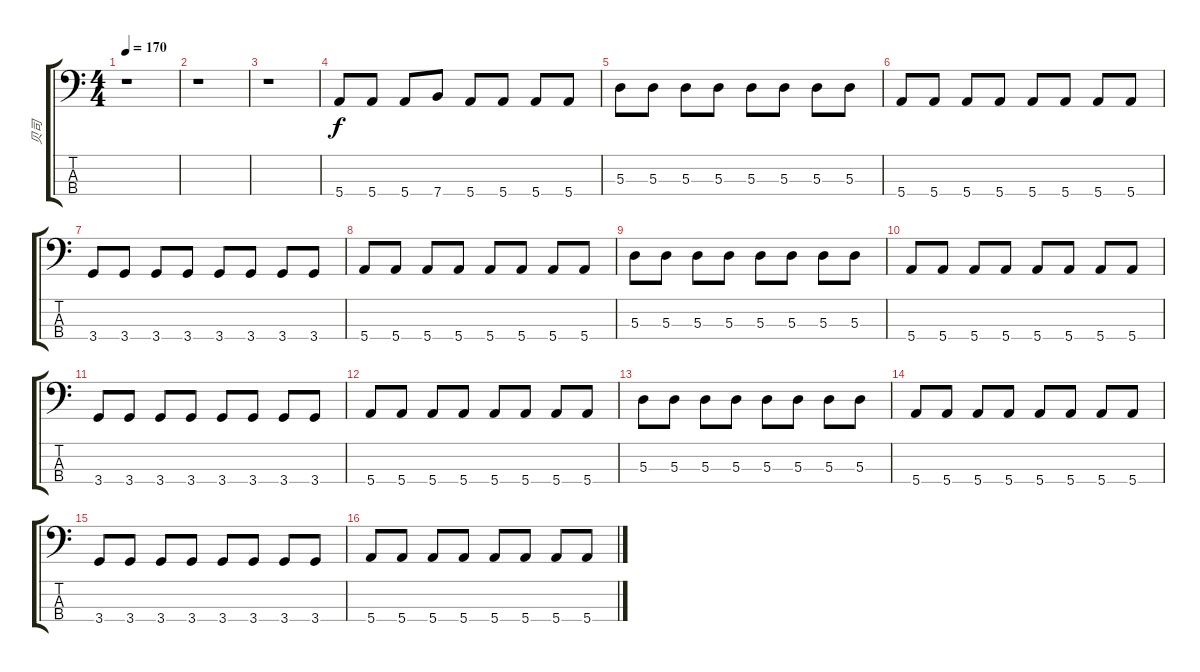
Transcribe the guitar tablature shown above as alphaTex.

\track ("贝司" "贝司") {instrument electricbassfinger}
\staff {score tabs}
\tuning (G2 D2 A1 E1) {hide}
\ts (4 4)
\tempo 170
\clef f4
\ks c
r.1{dy f instrument electricbassfinger} |
r.1 |
r.1 |
5.4.8 5.4.8 5.4.8 7.4.8 5.4.8 5.4.8 5.4.8 5.4.8 |
5.3.8 5.3.8 5.3.8 5.3.8 5.3.8 5.3.8 5.3.8 5.3.8 |
5.4.8 5.4.8 5.4.8 5.4.8 5.4.8 5.4.8 5.4.8 5.4.8 |
3.4.8 3.4.8 3.4.8 3.4.8 3.4.8 3.4.8 3.4.8 3.4.8 |
5.4.8 5.4.8 5.4.8 5.4.8 5.4.8 5.4.8 5.4.8 5.4.8 |
5.3.8 5.3.8 5.3.8 5.3.8 5.3.8 5.3.8 5.3.8 5.3.8 |
5.4.8 5.4.8 5.4.8 5.4.8 5.4.8 5.4.8 5.4.8 5.4.8 |
3.4.8 3.4.8 3.4.8 3.4.8 3.4.8 3.4.8 3.4.8 3.4.8 |
5.4.8 5.4.8 5.4.8 5.4.8 5.4.8 5.4.8 5.4.8 5.4.8 |
5.3.8 5.3.8 5.3.8 5.3.8 5.3.8 5.3.8 5.3.8 5.3.8 |
5.4.8 5.4.8 5.4.8 5.4.8 5.4.8 5.4.8 5.4.8 5.4.8 |
3.4.8 3.4.8 3.4.8 3.4.8 3.4.8 3.4.8 3.4.8 3.4.8 |
5.4.8 5.4.8 5.4.8 5.4.8 5.4.8 5.4.8 5.4.8 5.4.8
